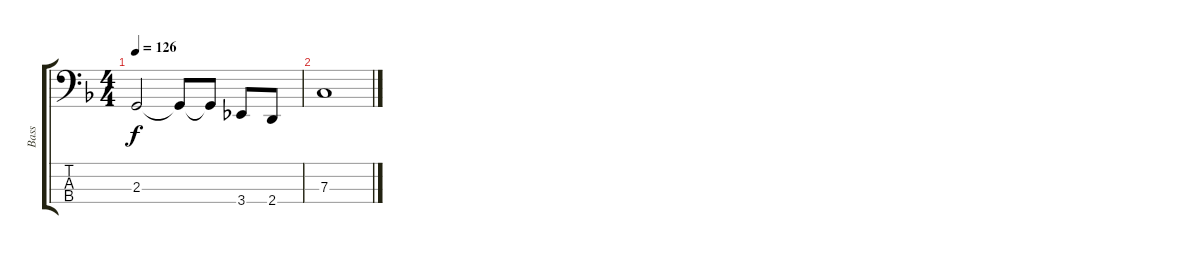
\track ("Bass" "Bass") {instrument electricbasspick}
\staff {score tabs}
\tuning (Eb2 Bb1 F1 C1) {hide}
\ts (4 4)
\tempo 126
\clef f4
\ks f
2.3.2{dy f} 2.3{t}.8 2.3{t}.8 3.4.8 2.4.8 |
7.3.1
